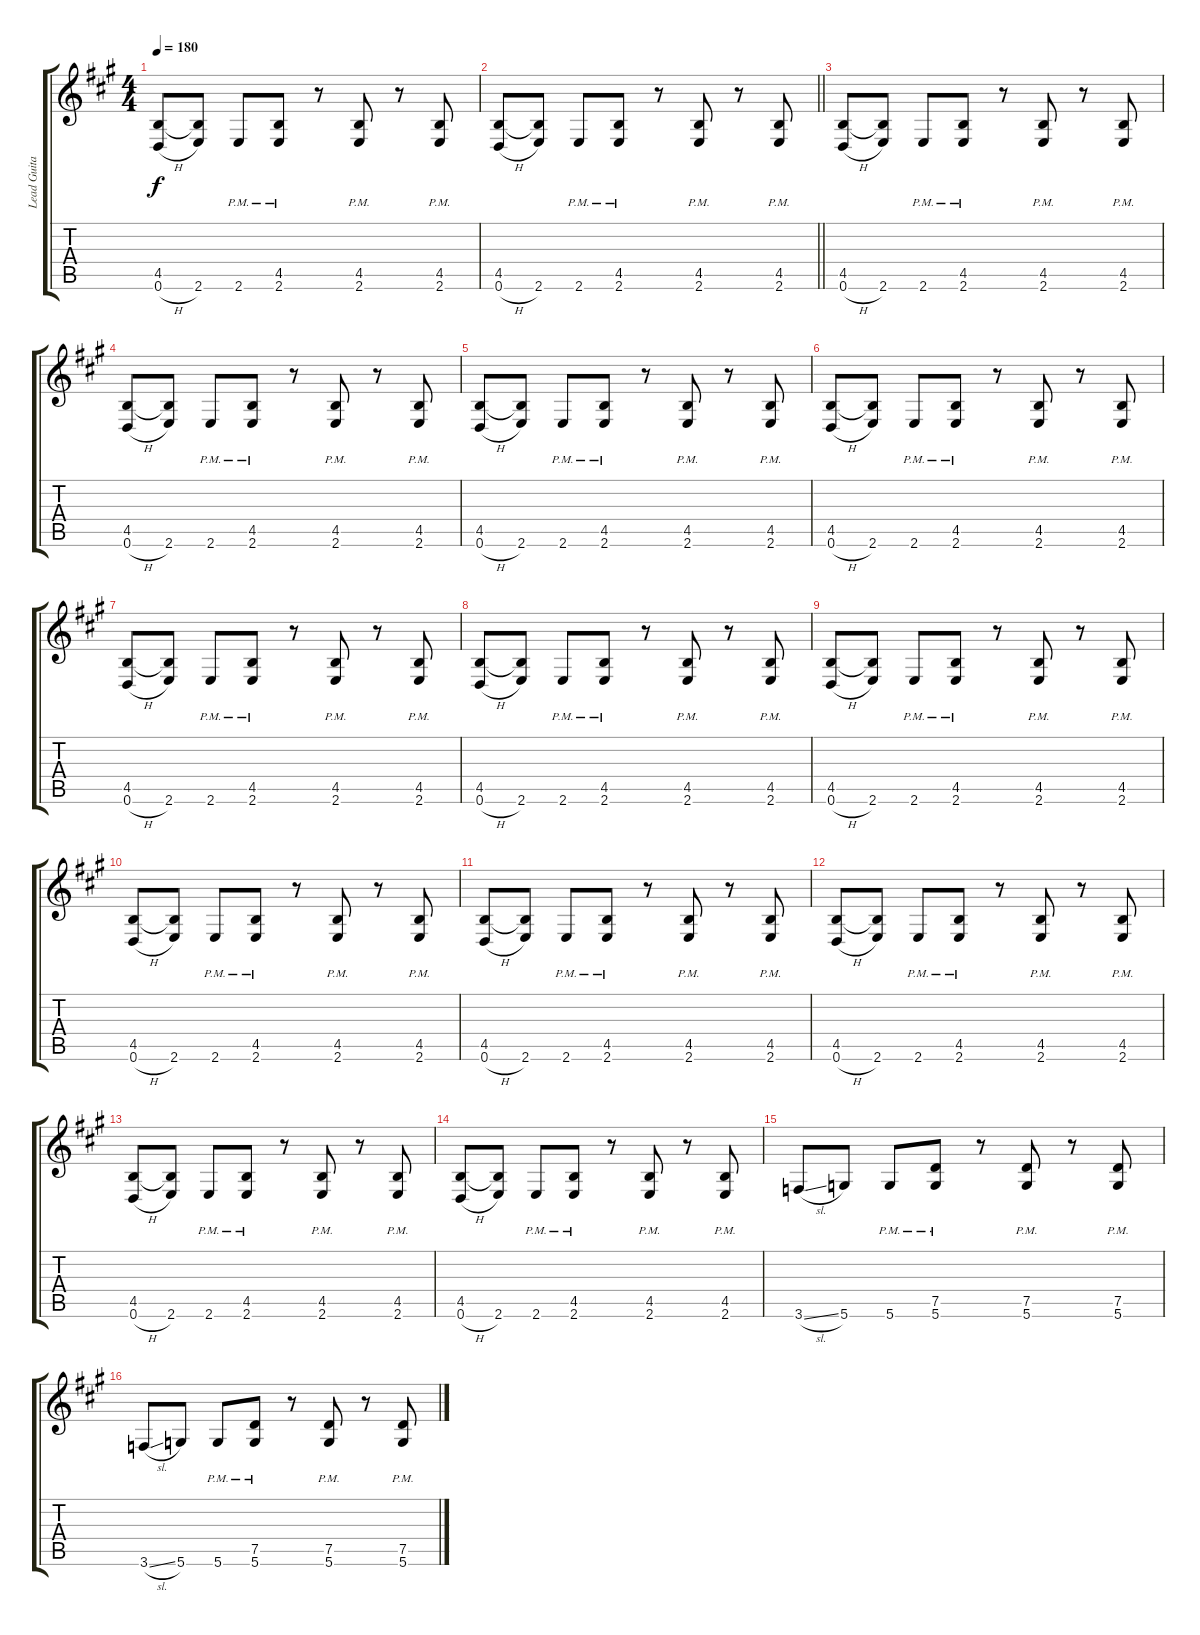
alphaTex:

\track ("Lead Guitar" "Lead Guita") {instrument overdrivenguitar}
\staff {score tabs}
\tuning (D4 A3 F3 C3 G2 D2) {hide}
\ts (4 4)
\tempo 180
\clef g2
\ks f#minor
(4.5 0.6{h}).8{dy f} (4.5{t} 2.6).8 2.6{pm}.8 (4.5{pm} 2.6{pm}).8 r.8 (4.5{pm} 2.6{pm}).8 r.8 (4.5{pm} 2.6{pm}).8 |
\barLineRight lightlight
(4.5 0.6{h}).8 (4.5{t} 2.6).8 2.6{pm}.8 (4.5{pm} 2.6{pm}).8 r.8 (4.5{pm} 2.6{pm}).8 r.8 (4.5{pm} 2.6{pm}).8 |
(4.5 0.6{h}).8 (4.5{t} 2.6).8 2.6{pm}.8 (4.5{pm} 2.6{pm}).8 r.8 (4.5{pm} 2.6{pm}).8 r.8 (4.5{pm} 2.6{pm}).8 |
(4.5 0.6{h}).8 (4.5{t} 2.6).8 2.6{pm}.8 (4.5{pm} 2.6{pm}).8 r.8 (4.5{pm} 2.6{pm}).8 r.8 (4.5{pm} 2.6{pm}).8 |
(4.5 0.6{h}).8 (4.5{t} 2.6).8 2.6{pm}.8 (4.5{pm} 2.6{pm}).8 r.8 (4.5{pm} 2.6{pm}).8 r.8 (4.5{pm} 2.6{pm}).8 |
(4.5 0.6{h}).8 (4.5{t} 2.6).8 2.6{pm}.8 (4.5{pm} 2.6{pm}).8 r.8 (4.5{pm} 2.6{pm}).8 r.8 (4.5{pm} 2.6{pm}).8 |
(4.5 0.6{h}).8 (4.5{t} 2.6).8 2.6{pm}.8 (4.5{pm} 2.6{pm}).8 r.8 (4.5{pm} 2.6{pm}).8 r.8 (4.5{pm} 2.6{pm}).8 |
(4.5 0.6{h}).8 (4.5{t} 2.6).8 2.6{pm}.8 (4.5{pm} 2.6{pm}).8 r.8 (4.5{pm} 2.6{pm}).8 r.8 (4.5{pm} 2.6{pm}).8 |
(4.5 0.6{h}).8 (4.5{t} 2.6).8 2.6{pm}.8 (4.5{pm} 2.6{pm}).8 r.8 (4.5{pm} 2.6{pm}).8 r.8 (4.5{pm} 2.6{pm}).8 |
(4.5 0.6{h}).8 (4.5{t} 2.6).8 2.6{pm}.8 (4.5{pm} 2.6{pm}).8 r.8 (4.5{pm} 2.6{pm}).8 r.8 (4.5{pm} 2.6{pm}).8 |
(4.5 0.6{h}).8 (4.5{t} 2.6).8 2.6{pm}.8 (4.5{pm} 2.6{pm}).8 r.8 (4.5{pm} 2.6{pm}).8 r.8 (4.5{pm} 2.6{pm}).8 |
(4.5 0.6{h}).8 (4.5{t} 2.6).8 2.6{pm}.8 (4.5{pm} 2.6{pm}).8 r.8 (4.5{pm} 2.6{pm}).8 r.8 (4.5{pm} 2.6{pm}).8 |
(4.5 0.6{h}).8 (4.5{t} 2.6).8 2.6{pm}.8 (4.5{pm} 2.6{pm}).8 r.8 (4.5{pm} 2.6{pm}).8 r.8 (4.5{pm} 2.6{pm}).8 |
(4.5 0.6{h}).8 (4.5{t} 2.6).8 2.6{pm}.8 (4.5{pm} 2.6{pm}).8 r.8 (4.5{pm} 2.6{pm}).8 r.8 (4.5{pm} 2.6{pm}).8 |
3.6{sl}.8 5.6.8 5.6{pm}.8 (7.5{pm} 5.6{pm}).8 r.8 (7.5{pm} 5.6{pm}).8 r.8 (7.5{pm} 5.6{pm}).8 |
3.6{sl}.8 5.6.8 5.6{pm}.8 (7.5{pm} 5.6{pm}).8 r.8 (7.5{pm} 5.6{pm}).8 r.8 (7.5{pm} 5.6{pm}).8
